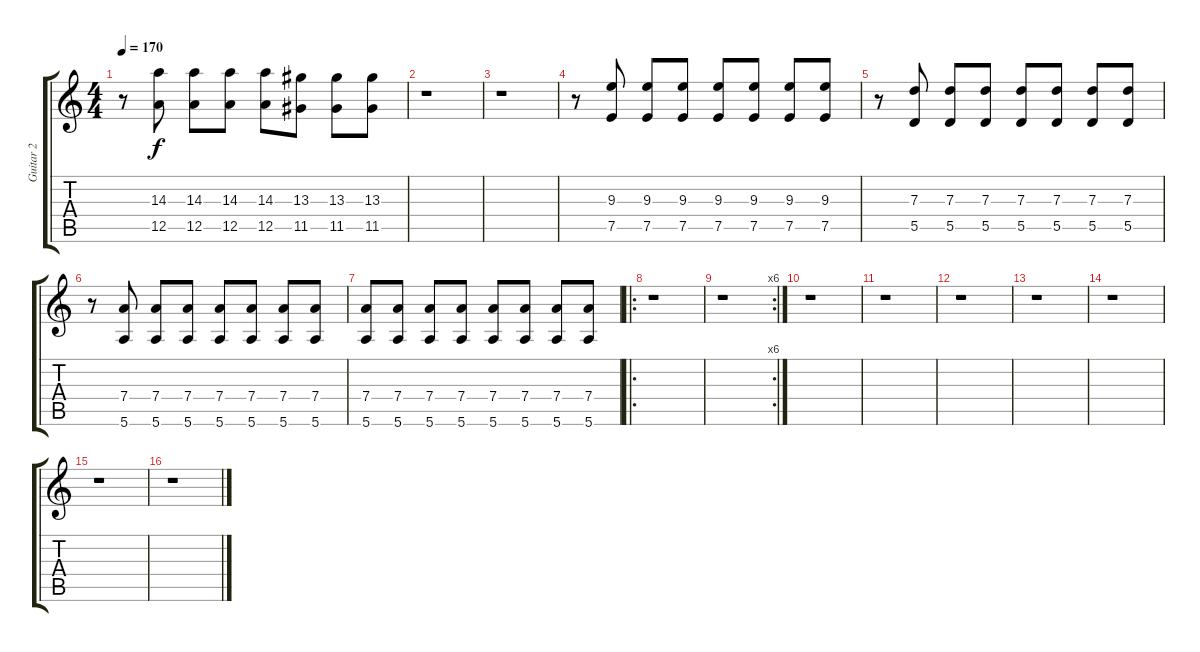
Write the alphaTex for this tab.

\track ("Guitar 2" "Guitar 2") {instrument distortionguitar}
\staff {score tabs}
\tuning (E4 B3 G3 D3 A2 E2) {hide}
\ts (4 4)
\tempo 170
\clef g2
\ks c
r.8{dy f} (14.3 12.5).8 (14.3 12.5).8 (14.3 12.5).8 (14.3 12.5).8 (13.3 11.5).8 (13.3 11.5).8 (13.3 11.5).8 |
r.1 |
r.1 |
r.8 (9.3 7.5).8 (9.3 7.5).8 (9.3 7.5).8 (9.3 7.5).8 (9.3 7.5).8 (9.3 7.5).8 (9.3 7.5).8 |
r.8 (7.3 5.5).8 (7.3 5.5).8 (7.3 5.5).8 (7.3 5.5).8 (7.3 5.5).8 (7.3 5.5).8 (7.3 5.5).8 |
r.8 (7.4 5.6).8 (7.4 5.6).8 (7.4 5.6).8 (7.4 5.6).8 (7.4 5.6).8 (7.4 5.6).8 (7.4 5.6).8 |
(7.4 5.6).8 (7.4 5.6).8 (7.4 5.6).8 (7.4 5.6).8 (7.4 5.6).8 (7.4 5.6).8 (7.4 5.6).8 (7.4 5.6).8 |
\ro
r.1 |
\rc 6
r.1 |
r.1 |
r.1 |
r.1 |
r.1 |
r.1 |
r.1 |
r.1
